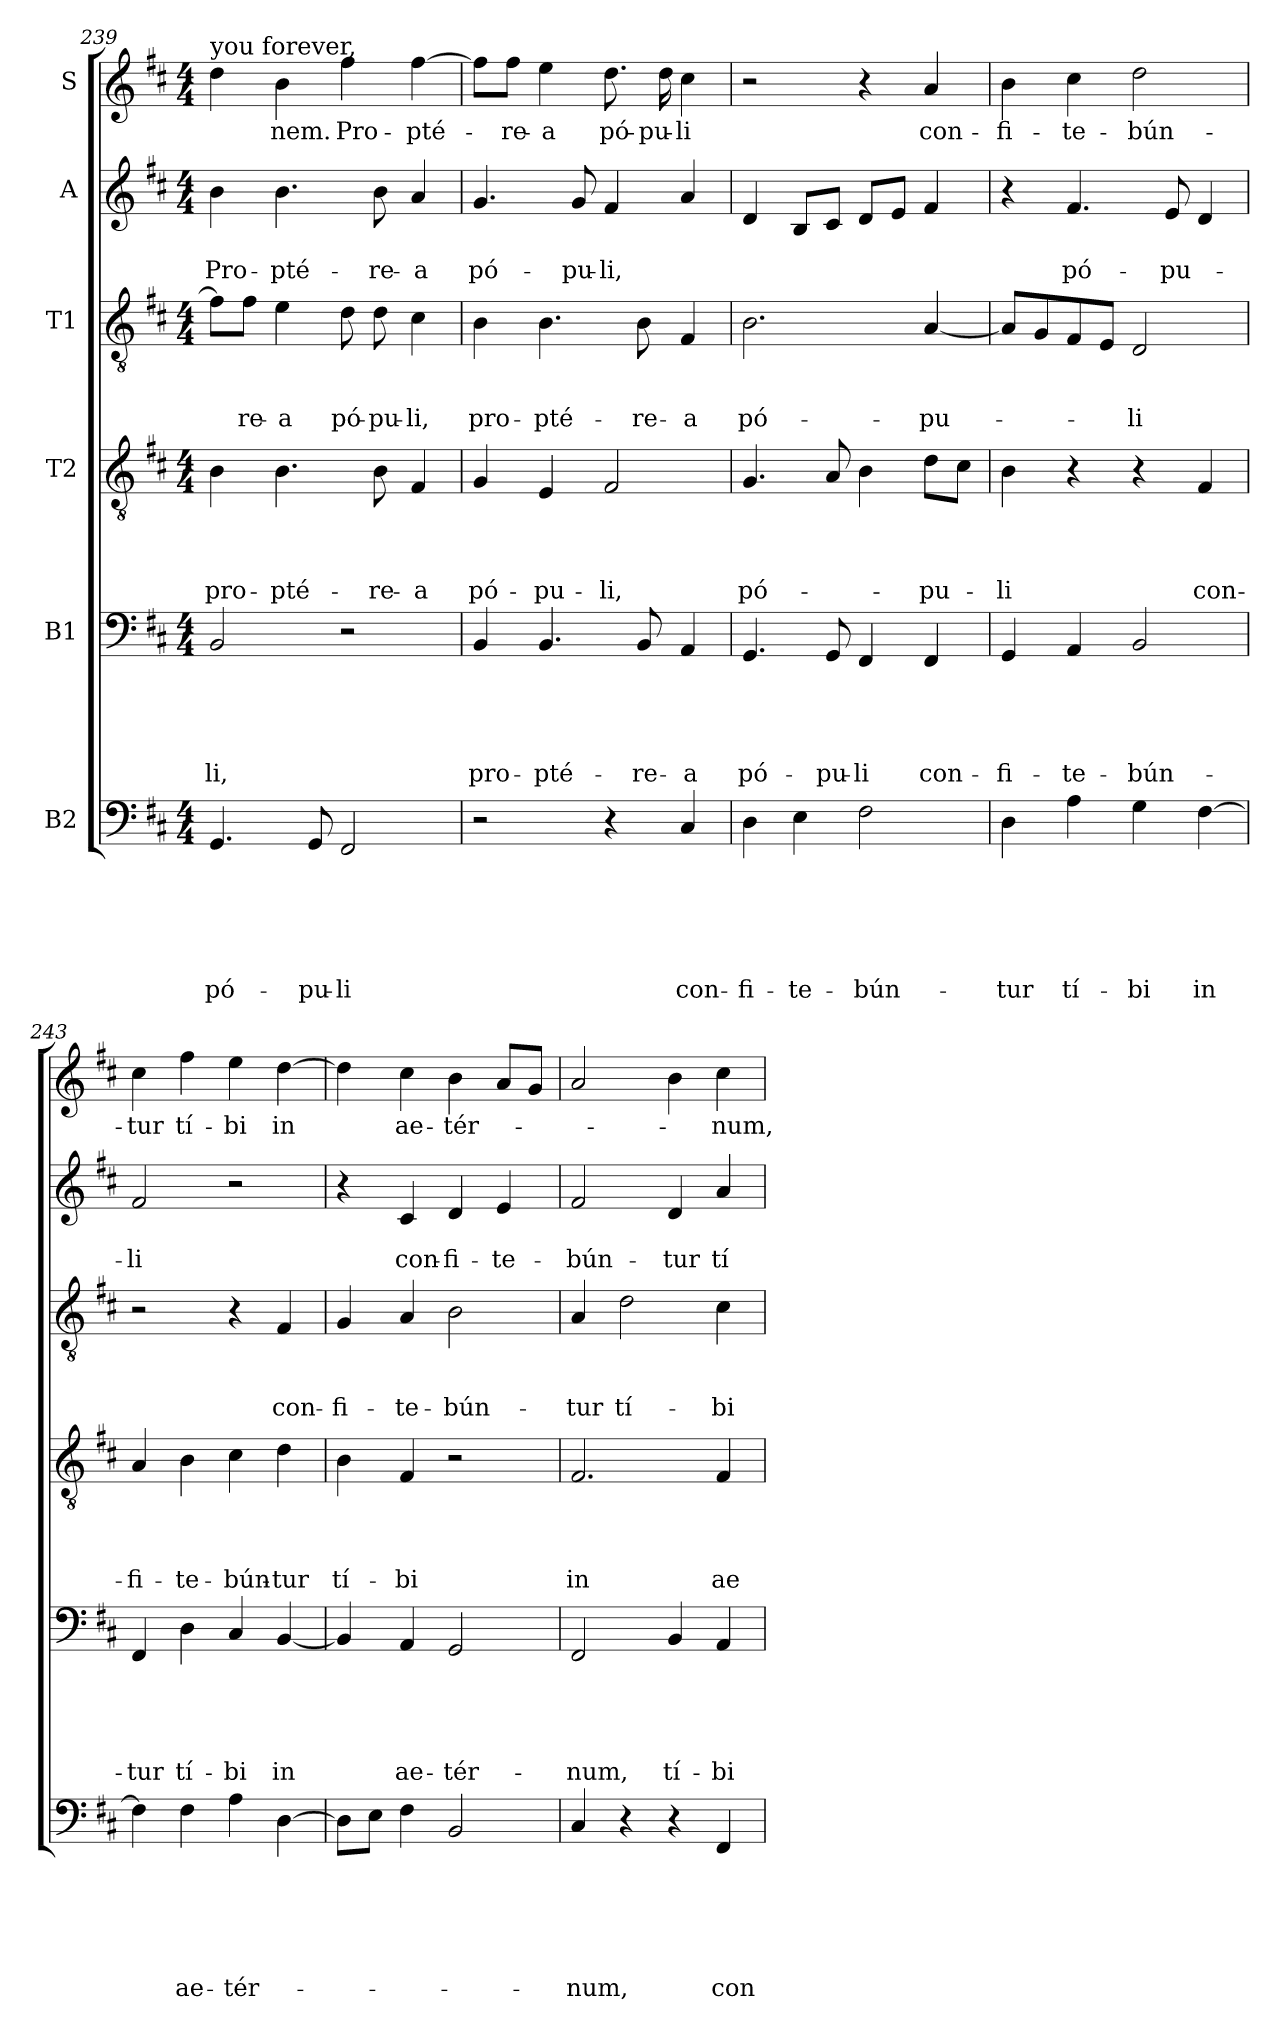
**kern	**text	**text	**text	**text	**text	**text	**kern	**text	**text	**text	**text	**text	**kern	**text	**text	**text	**text	**kern	**text	**text	**text	**kern	**text	**text	**kern	**text
*part6	*part6	*part6	*part6	*part6	*part6	*part6	*part5	*part5	*part5	*part5	*part5	*part5	*part4	*part4	*part4	*part4	*part4	*part3	*part3	*part3	*part3	*part2	*part2	*part2	*part1	*part1
*staff6	*staff6	*staff6	*staff6	*staff6	*staff6	*staff6	*staff5	*staff5	*staff5	*staff5	*staff5	*staff5	*staff4	*staff4	*staff4	*staff4	*staff4	*staff3	*staff3	*staff3	*staff3	*staff2	*staff2	*staff2	*staff1	*staff1
*I"B2	*	*	*	*	*	*	*I"B1	*	*	*	*	*	*I"T2	*	*	*	*	*I"T1	*	*	*	*I"A	*	*	*I"S	*
*clefF4	*	*	*	*	*	*	*clefF4	*	*	*	*	*	*clefGv2	*	*	*	*	*clefGv2	*	*	*	*clefG2	*	*	*clefG2	*
*k[f#c#]	*	*	*	*	*	*	*k[f#c#]	*	*	*	*	*	*k[f#c#]	*	*	*	*	*k[f#c#]	*	*	*	*k[f#c#]	*	*	*k[f#c#]	*
*D:	*	*	*	*	*	*	*D:	*	*	*	*	*	*D:	*	*	*	*	*D:	*	*	*	*D:	*	*	*D:	*
*M4/4	*	*	*	*	*	*	*M4/4	*	*	*	*	*	*M4/4	*	*	*	*	*M4/4	*	*	*	*M4/4	*	*	*M4/4	*
=239	=239	=239	=239	=239	=239	=239	=239	=239	=239	=239	=239	=239	=239	=239	=239	=239	=239	=239	=239	=239	=239	=239	=239	=239	=239	=239
!	!	!	!	!	!	!	!	!	!	!	!	!	!	!	!	!	!	!	!	!	!	!	!	!	!LO:TX:a:t=you forever,	!
!	!	!	!	!	!	!LO:LY:b	!	!	!	!	!	!LO:LY:b	!	!	!	!	!LO:LY:b	!	!	!	!	!	!	!LO:LY:b	!	!
4.GG/	.	.	.	.	.	pó-	2BB/	.	.	.	.	-li,	4B\	.	.	.	pro-	8f#\L]	.	.	.	4b\	.	Pro-	4dd\	.
!	!	!	!	!	!	!	!	!	!	!	!	!	!	!	!	!	!	!	!	!	!LO:LY:b	!	!	!	!	!
.	.	.	.	.	.	.	.	.	.	.	.	.	.	.	.	.	.	8f#\J	.	.	-re-	.	.	.	.	.
!	!	!	!	!	!	!	!	!	!	!	!	!	!	!	!	!	!LO:LY:b	!	!	!	!LO:LY:b	!	!	!LO:LY:b	!	!LO:LY:b
.	.	.	.	.	.	.	.	.	.	.	.	.	4.B\	.	.	.	-pté-	4e\	.	.	-a	4.b\	.	-pté-	4b\	-nem.
!	!	!	!	!	!	!LO:LY:b	!	!	!	!	!	!	!	!	!	!	!	!	!	!	!	!	!	!	!	!
8GG/	.	.	.	.	.	-pu-	.	.	.	.	.	.	.	.	.	.	.	.	.	.	.	.	.	.	.	.
!	!	!	!	!	!	!LO:LY:b	!	!	!	!	!	!	!	!	!	!	!	!	!	!	!LO:LY:b	!	!	!	!	!LO:LY:b
2FF#/	.	.	.	.	.	-li	2r	.	.	.	.	.	.	.	.	.	.	8d\	.	.	pó-	.	.	.	4ff#\	Pro-
!	!	!	!	!	!	!	!	!	!	!	!	!	!	!	!	!	!LO:LY:b	!	!	!	!LO:LY:b	!	!	!LO:LY:b	!	!
.	.	.	.	.	.	.	.	.	.	.	.	.	8B\	.	.	.	-re-	8d\	.	.	-pu-	8b\	.	-re-	.	.
!	!	!	!	!	!	!	!	!	!	!	!	!	!	!	!	!	!LO:LY:b	!	!	!	!LO:LY:b	!	!	!LO:LY:b	!	!LO:LY:b
.	.	.	.	.	.	.	.	.	.	.	.	.	4F#/	.	.	.	-a	4c#\	.	.	-li,	4a/	.	-a	[4ff#\	-pté-
=240	=240	=240	=240	=240	=240	=240	=240	=240	=240	=240	=240	=240	=240	=240	=240	=240	=240	=240	=240	=240	=240	=240	=240	=240	=240	=240
!	!	!	!	!	!	!	!	!	!	!	!	!LO:LY:b	!	!	!	!	!LO:LY:b	!	!	!	!LO:LY:b	!	!	!LO:LY:b	!	!
2r	.	.	.	.	.	.	4BB/	.	.	.	.	pro-	4G/	.	.	.	pó-	4B\	.	.	pro-	4.g/	.	pó-	8ff#\L]	.
!	!	!	!	!	!	!	!	!	!	!	!	!	!	!	!	!	!	!	!	!	!	!	!	!	!	!LO:LY:b
.	.	.	.	.	.	.	.	.	.	.	.	.	.	.	.	.	.	.	.	.	.	.	.	.	8ff#\J	-re-
!	!	!	!	!	!	!	!	!	!	!	!	!LO:LY:b	!	!	!	!	!LO:LY:b	!	!	!	!LO:LY:b	!	!	!	!	!LO:LY:b
.	.	.	.	.	.	.	4.BB/	.	.	.	.	-pté-	4E/	.	.	.	-pu-	4.B\	.	.	-pté-	.	.	.	4ee\	-a
!	!	!	!	!	!	!	!	!	!	!	!	!	!	!	!	!	!	!	!	!	!	!	!	!LO:LY:b	!	!
.	.	.	.	.	.	.	.	.	.	.	.	.	.	.	.	.	.	.	.	.	.	8g/	.	-pu-	.	.
!	!	!	!	!	!	!	!	!	!	!	!	!	!	!	!	!	!LO:LY:b	!	!	!	!	!	!	!LO:LY:b	!	!LO:LY:b
4r	.	.	.	.	.	.	.	.	.	.	.	.	2F#/	.	.	.	-li,	.	.	.	.	4f#/	.	-li,	8.dd\	pó-
!	!	!	!	!	!	!	!	!	!	!	!	!LO:LY:b	!	!	!	!	!	!	!	!	!LO:LY:b	!	!	!	!	!
.	.	.	.	.	.	.	8BB/	.	.	.	.	-re-	.	.	.	.	.	8B\	.	.	-re-	.	.	.	.	.
!	!	!	!	!	!	!	!	!	!	!	!	!	!	!	!	!	!	!	!	!	!	!	!	!	!	!LO:LY:b
.	.	.	.	.	.	.	.	.	.	.	.	.	.	.	.	.	.	.	.	.	.	.	.	.	16dd\	-pu-
!	!	!	!	!	!	!LO:LY:b	!	!	!	!	!	!LO:LY:b	!	!	!	!	!	!	!	!	!LO:LY:b	!	!	!	!	!LO:LY:b
4C#/	.	.	.	.	.	con-	4AA/	.	.	.	.	-a	.	.	.	.	.	4F#/	.	.	-a	4a/	.	.	4cc#\	-li
=241	=241	=241	=241	=241	=241	=241	=241	=241	=241	=241	=241	=241	=241	=241	=241	=241	=241	=241	=241	=241	=241	=241	=241	=241	=241	=241
!	!	!	!	!	!	!LO:LY:b	!	!	!	!	!	!LO:LY:b	!	!	!	!	!LO:LY:b	!	!	!	!LO:LY:b	!	!	!	!	!
4D\	.	.	.	.	.	-fi-	4.GG/	.	.	.	.	pó-	4.G/	.	.	.	pó-	2.B\	.	.	pó-	4d/	.	.	2r	.
!	!	!	!	!	!	!LO:LY:b	!	!	!	!	!	!	!	!	!	!	!	!	!	!	!	!	!	!	!	!
4E\	.	.	.	.	.	-te-	.	.	.	.	.	.	.	.	.	.	.	.	.	.	.	8B/L	.	.	.	.
!	!	!	!	!	!	!	!	!	!	!	!	!LO:LY:b	!	!	!	!	!	!	!	!	!	!	!	!	!	!
.	.	.	.	.	.	.	8GG/	.	.	.	.	-pu-	8A/	.	.	.	.	.	.	.	.	8c#/J	.	.	.	.
!	!	!	!	!	!	!LO:LY:b	!	!	!	!	!	!LO:LY:b	!	!	!	!	!	!	!	!	!	!	!	!	!	!
2F#\	.	.	.	.	.	-bún-	4FF#/	.	.	.	.	-li	4B\	.	.	.	.	.	.	.	.	8d/L	.	.	4r	.
.	.	.	.	.	.	.	.	.	.	.	.	.	.	.	.	.	.	.	.	.	.	8e/J	.	.	.	.
!	!	!	!	!	!	!	!	!	!	!	!	!LO:LY:b	!	!	!	!	!LO:LY:b	!	!	!	!LO:LY:b	!	!	!	!	!LO:LY:b
.	.	.	.	.	.	.	4FF#/	.	.	.	.	con-	8d\L	.	.	.	-pu-	[4A/	.	.	-pu-	4f#/	.	.	4a/	con-
.	.	.	.	.	.	.	.	.	.	.	.	.	8c#\J	.	.	.	.	.	.	.	.	.	.	.	.	.
!!LO:PB:g=z
=242	=242	=242	=242	=242	=242	=242	=242	=242	=242	=242	=242	=242	=242	=242	=242	=242	=242	=242	=242	=242	=242	=242	=242	=242	=242	=242
!	!	!	!	!	!	!LO:LY:b	!	!	!	!	!	!LO:LY:b	!	!	!	!	!LO:LY:b	!	!	!	!	!	!	!	!	!LO:LY:b
4D\	.	.	.	.	.	-tur	4GG/	.	.	.	.	-fi-	4B\	.	.	.	-li	8A/L]	.	.	.	4r	.	.	4b\	-fi-
.	.	.	.	.	.	.	.	.	.	.	.	.	.	.	.	.	.	8G/	.	.	.	.	.	.	.	.
!	!	!	!	!	!	!LO:LY:b	!	!	!	!	!	!LO:LY:b	!	!	!	!	!	!	!	!	!	!	!	!LO:LY:b	!	!LO:LY:b
4A\	.	.	.	.	.	tí-	4AA/	.	.	.	.	-te-	4r	.	.	.	.	8F#/	.	.	.	4.f#/	.	pó-	4cc#\	-te-
.	.	.	.	.	.	.	.	.	.	.	.	.	.	.	.	.	.	8E/J	.	.	.	.	.	.	.	.
!	!	!	!	!	!	!LO:LY:b	!	!	!	!	!	!LO:LY:b	!	!	!	!	!	!	!	!	!LO:LY:b	!	!	!	!	!LO:LY:b
4G\	.	.	.	.	.	-bi	2BB/	.	.	.	.	-bún-	4r	.	.	.	.	2D/	.	.	-li	.	.	.	2dd\	-bún-
!	!	!	!	!	!	!	!	!	!	!	!	!	!	!	!	!	!	!	!	!	!	!	!	!LO:LY:b	!	!
.	.	.	.	.	.	.	.	.	.	.	.	.	.	.	.	.	.	.	.	.	.	8e/	.	-pu-	.	.
!	!	!	!	!	!	!LO:LY:b	!	!	!	!	!	!	!	!	!	!	!LO:LY:b	!	!	!	!	!	!	!	!	!
[4F#\	.	.	.	.	.	in	.	.	.	.	.	.	4F#/	.	.	.	con-	.	.	.	.	4d/	.	.	.	.
=243	=243	=243	=243	=243	=243	=243	=243	=243	=243	=243	=243	=243	=243	=243	=243	=243	=243	=243	=243	=243	=243	=243	=243	=243	=243	=243
!	!	!	!	!	!	!	!	!	!	!	!	!LO:LY:b	!	!	!	!	!LO:LY:b	!	!	!	!	!	!	!LO:LY:b	!	!LO:LY:b
4F#\]	.	.	.	.	.	.	4FF#/	.	.	.	.	-tur	4A/	.	.	.	-fi-	2r	.	.	.	2f#/	.	-li	4cc#\	-tur
!	!	!	!	!	!	!LO:LY:b	!	!	!	!	!	!LO:LY:b	!	!	!	!	!LO:LY:b	!	!	!	!	!	!	!	!	!LO:LY:b
4F#\	.	.	.	.	.	ae-	4D\	.	.	.	.	tí-	4B\	.	.	.	-te-	.	.	.	.	.	.	.	4ff#\	tí-
!	!	!	!	!	!	!LO:LY:b	!	!	!	!	!	!LO:LY:b	!	!	!	!	!LO:LY:b	!	!	!	!	!	!	!	!	!LO:LY:b
4A\	.	.	.	.	.	-tér-	4C#/	.	.	.	.	-bi	4c#\	.	.	.	-bún-	4r	.	.	.	2r	.	.	4ee\	-bi
!	!	!	!	!	!	!	!	!	!	!	!	!LO:LY:b	!	!	!	!	!LO:LY:b	!	!	!	!LO:LY:b	!	!	!	!	!LO:LY:b
[4D\	.	.	.	.	.	.	[4BB/	.	.	.	.	in	4d\	.	.	.	-tur	4F#/	.	.	con-	.	.	.	[4dd\	in
=244	=244	=244	=244	=244	=244	=244	=244	=244	=244	=244	=244	=244	=244	=244	=244	=244	=244	=244	=244	=244	=244	=244	=244	=244	=244	=244
!	!	!	!	!	!	!	!	!	!	!	!	!	!	!	!	!	!LO:LY:b	!	!	!	!LO:LY:b	!	!	!	!	!
8D\L]	.	.	.	.	.	.	4BB/]	.	.	.	.	.	4B\	.	.	.	tí-	4G/	.	.	-fi-	4r	.	.	4dd\]	.
8E\J	.	.	.	.	.	.	.	.	.	.	.	.	.	.	.	.	.	.	.	.	.	.	.	.	.	.
!	!	!	!	!	!	!	!	!	!	!	!	!LO:LY:b	!	!	!	!	!LO:LY:b	!	!	!	!LO:LY:b	!	!	!LO:LY:b	!	!LO:LY:b
4F#\	.	.	.	.	.	.	4AA/	.	.	.	.	ae-	4F#/	.	.	.	-bi	4A/	.	.	-te-	4c#/	.	con-	4cc#\	ae-
!	!	!	!	!	!	!	!	!	!	!	!	!LO:LY:b	!	!	!	!	!	!	!	!	!LO:LY:b	!	!	!LO:LY:b	!	!LO:LY:b
2BB/	.	.	.	.	.	.	2GG/	.	.	.	.	-tér-	2r	.	.	.	.	2B\	.	.	-bún-	4d/	.	-fi-	4b\	-tér-
!	!	!	!	!	!	!	!	!	!	!	!	!	!	!	!	!	!	!	!	!	!	!	!	!LO:LY:b	!	!
.	.	.	.	.	.	.	.	.	.	.	.	.	.	.	.	.	.	.	.	.	.	4e/	.	-te-	8a/L	.
.	.	.	.	.	.	.	.	.	.	.	.	.	.	.	.	.	.	.	.	.	.	.	.	.	8g/J	.
=245	=245	=245	=245	=245	=245	=245	=245	=245	=245	=245	=245	=245	=245	=245	=245	=245	=245	=245	=245	=245	=245	=245	=245	=245	=245	=245
!	!	!	!	!	!	!LO:LY:b	!	!	!	!	!	!LO:LY:b	!	!	!	!	!LO:LY:b	!	!	!	!LO:LY:b	!	!	!LO:LY:b	!	!
4C#/	.	.	.	.	.	-num,	2FF#/	.	.	.	.	-num,	2.F#/	.	.	.	in	4A/	.	.	-tur	2f#/	.	-bún-	2a/	.
!	!	!	!	!	!	!	!	!	!	!	!	!	!	!	!	!	!	!	!	!	!LO:LY:b	!	!	!	!	!
4r	.	.	.	.	.	.	.	.	.	.	.	.	.	.	.	.	.	2d\	.	.	tí-	.	.	.	.	.
!	!	!	!	!	!	!	!	!	!	!	!	!LO:LY:b	!	!	!	!	!	!	!	!	!	!	!	!LO:LY:b	!	!
4r	.	.	.	.	.	.	4BB/	.	.	.	.	tí-	.	.	.	.	.	.	.	.	.	4d/	.	-tur	4b\	.
!	!	!	!	!	!	!LO:LY:b	!	!	!	!	!	!LO:LY:b	!	!	!	!	!LO:LY:b	!	!	!	!LO:LY:b	!	!	!LO:LY:b	!	!LO:LY:b
4FF#/	.	.	.	.	.	con-	4AA/	.	.	.	.	-bi	4F#/	.	.	.	ae-	4c#\	.	.	-bi	4a/	.	tí-	4cc#\	-num,
=	=	=	=	=	=	=	=	=	=	=	=	=	=	=	=	=	=	=	=	=	=	=	=	=	=	=
*-	*-	*-	*-	*-	*-	*-	*-	*-	*-	*-	*-	*-	*-	*-	*-	*-	*-	*-	*-	*-	*-	*-	*-	*-	*-	*-
